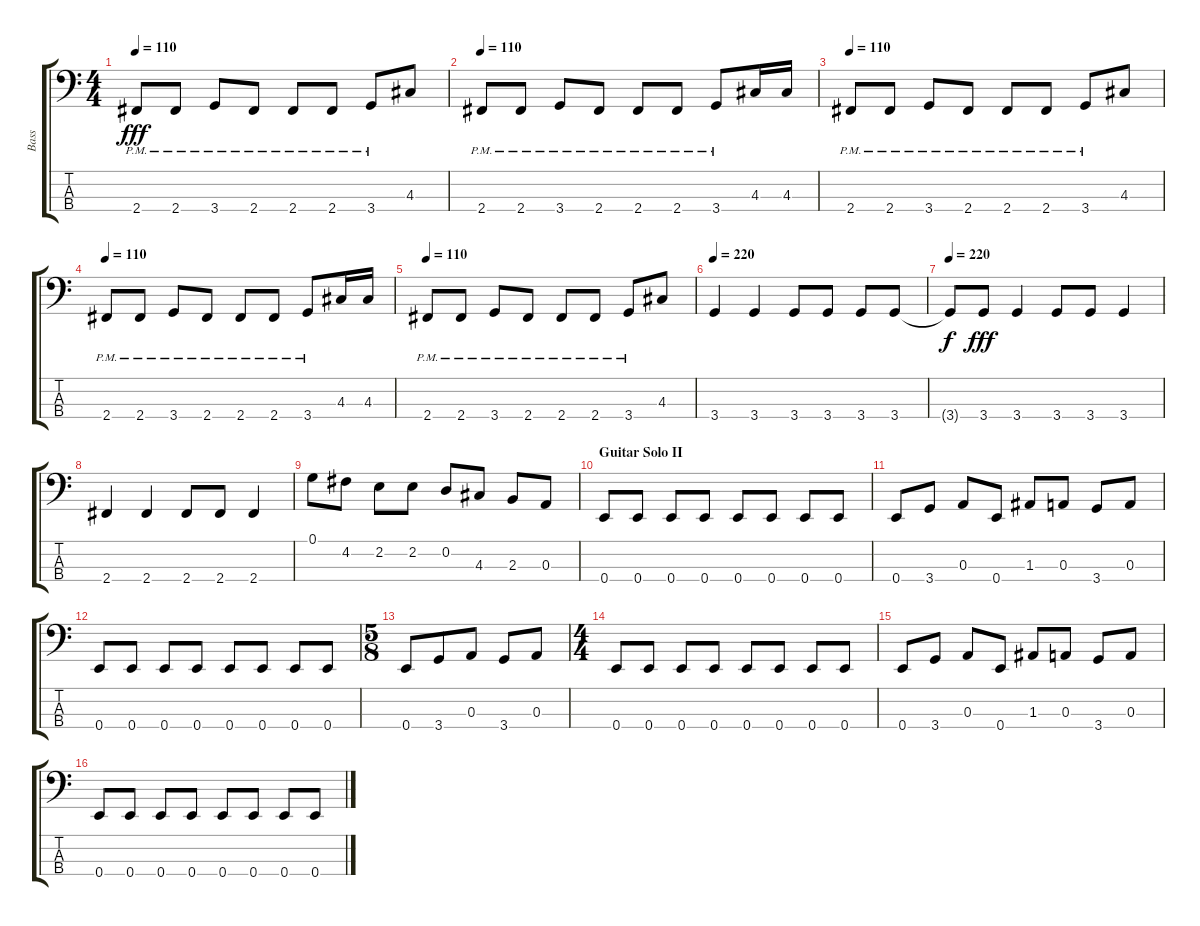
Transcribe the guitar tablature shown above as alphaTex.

\track ("Bass" "Bass") {instrument electricbassfinger}
\staff {score tabs}
\tuning (G2 D2 A1 E1) {hide}
\ts (4 4)
\tempo 110
\clef f4
\ks c
2.4{pm}.8{dy fff} 2.4{pm}.8 3.4{pm}.8 2.4{pm}.8 2.4{pm}.8 2.4{pm}.8 3.4{pm}.8 4.3.8 |
\tempo 110
2.4{pm}.8 2.4{pm}.8 3.4{pm}.8 2.4{pm}.8 2.4{pm}.8 2.4{pm}.8 3.4{pm}.8 4.3.16 4.3.16 |
\tempo 110
2.4{pm}.8 2.4{pm}.8 3.4{pm}.8 2.4{pm}.8 2.4{pm}.8 2.4{pm}.8 3.4{pm}.8 4.3.8 |
\tempo 110
2.4{pm}.8 2.4{pm}.8 3.4{pm}.8 2.4{pm}.8 2.4{pm}.8 2.4{pm}.8 3.4{pm}.8 4.3.16 4.3.16 |
\tempo 110
2.4{pm}.8 2.4{pm}.8 3.4{pm}.8 2.4{pm}.8 2.4{pm}.8 2.4{pm}.8 3.4{pm}.8 4.3.8 |
\tempo 220
3.4.4 3.4.4 3.4.8 3.4.8 3.4.8 3.4.8 |
\tempo 220
3.4{t}.8{dy f} 3.4.8{dy fff} 3.4.4 3.4.8 3.4.8 3.4.4 |
2.4.4 2.4.4 2.4.8 2.4.8 2.4.4 |
0.1.8 4.2.8 2.2.8 2.2.8 0.2.8 4.3.8 2.3.8 0.3.8 |
\section ("" "Guitar Solo II")
0.4.8 0.4.8 0.4.8 0.4.8 0.4.8 0.4.8 0.4.8 0.4.8 |
0.4.8 3.4.8 0.3.8 0.4.8 1.3.8 0.3.8 3.4.8 0.3.8 |
0.4.8 0.4.8 0.4.8 0.4.8 0.4.8 0.4.8 0.4.8 0.4.8 |
\ts (5 8)
0.4.8 3.4.8 0.3.8 3.4.8 0.3.8 |
\ts (4 4)
0.4.8 0.4.8 0.4.8 0.4.8 0.4.8 0.4.8 0.4.8 0.4.8 |
0.4.8 3.4.8 0.3.8 0.4.8 1.3.8 0.3.8 3.4.8 0.3.8 |
0.4.8 0.4.8 0.4.8 0.4.8 0.4.8 0.4.8 0.4.8 0.4.8
